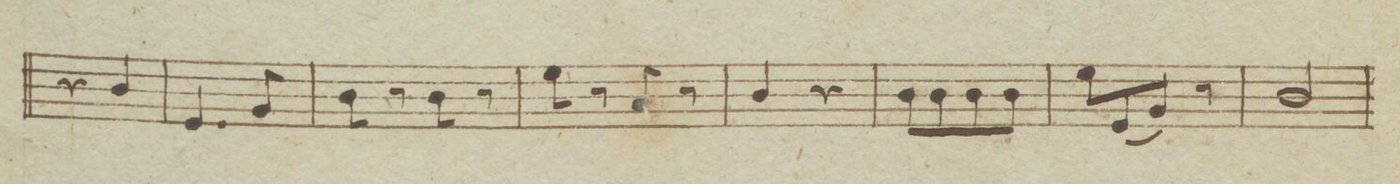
**kern
*I"Violon e Violoncello
*clefF4
*k[f#]
*met(c)
*M2/4
4r
4D/
=161
4.GG/
8BB/
=162
8D\
8r
8D\
8r
=163
8G\
8r
8C/
8r
=164
4D/
4r
=165
8D\L
8D\
8D\
8D\J
=166
8G\L
(8GG/
8BB/J)
8r
=167
2D/
=168
*-
